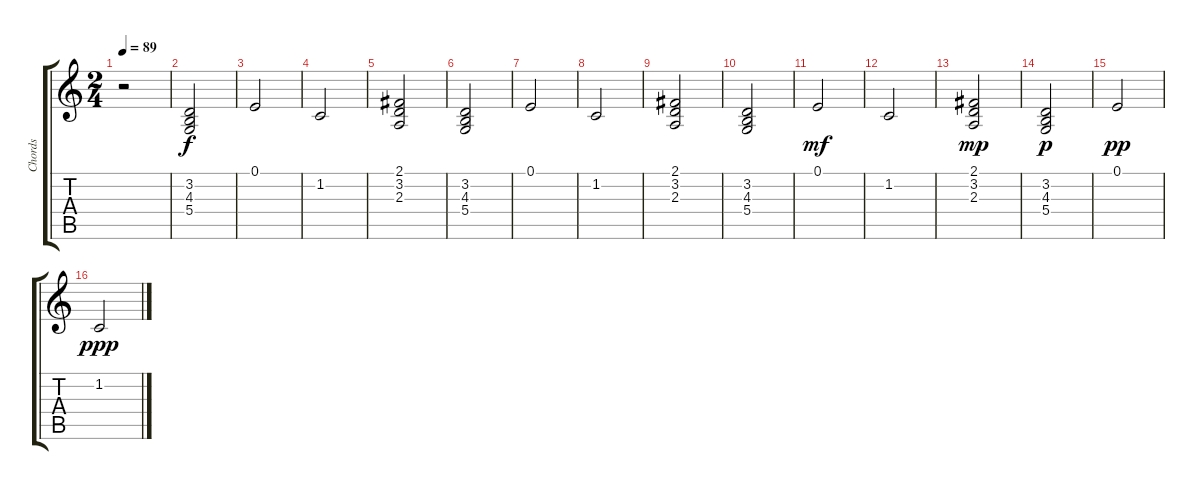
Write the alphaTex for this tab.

\track ("Chords" "Chords") {instrument stringensemble2}
\staff {score tabs}
\tuning (E4 B3 G3 D3 A2 E2) {hide}
\ts (2 4)
\tempo 89
\clef g2
\ks c
r.2{dy f} |
(3.2 4.3 5.4).2 |
0.1.2 |
1.2.2 |
(2.1 3.2 2.3).2 |
(3.2 4.3 5.4).2 |
0.1.2 |
1.2.2 |
(2.1 3.2 2.3).2 |
(3.2 4.3 5.4).2 |
0.1.2{dy mf} |
1.2.2 |
(2.1 3.2 2.3).2{dy mp} |
(3.2 4.3 5.4).2{dy p} |
0.1.2{dy pp} |
1.2.2{dy ppp}
